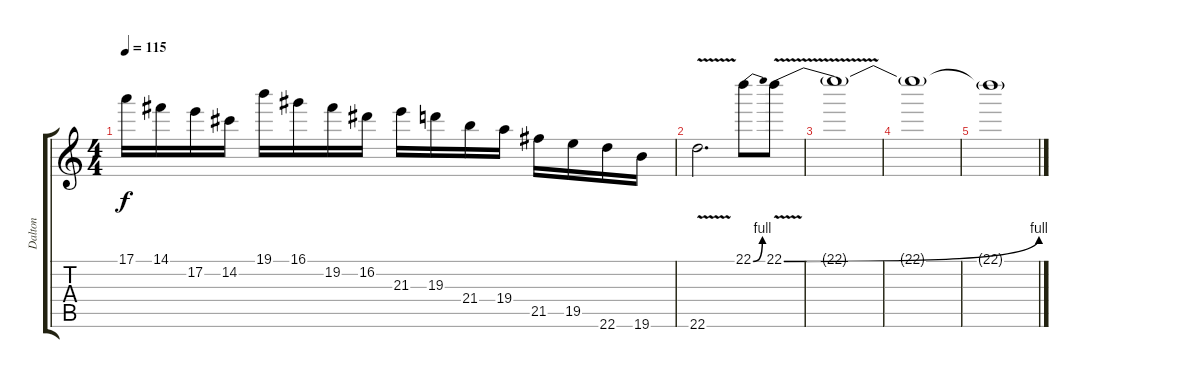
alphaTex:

\track ("Dalton" "Dalton") {instrument overdrivenguitar}
\staff {score tabs}
\tuning (E4 B3 G3 D3 A2 E2) {hide}
\ts (4 4)
\tempo 115
\clef g2
\ks c
17.1.16{dy f} 14.1.16 17.2.16 14.2.16 19.1.16 16.1.16 19.2.16 16.2.16 21.3.16 19.3.16 21.4.16 19.4.16 21.5.16 19.5.16 22.6.16 19.6.16 |
22.6{v}.2{d} 22.1{be (bend 0 0 60 4)}.8 22.1{be (bend 0 0 60 4) v}.8 |
22.1{t}.1 |
22.1{t}.1 |
22.1{t}.1
